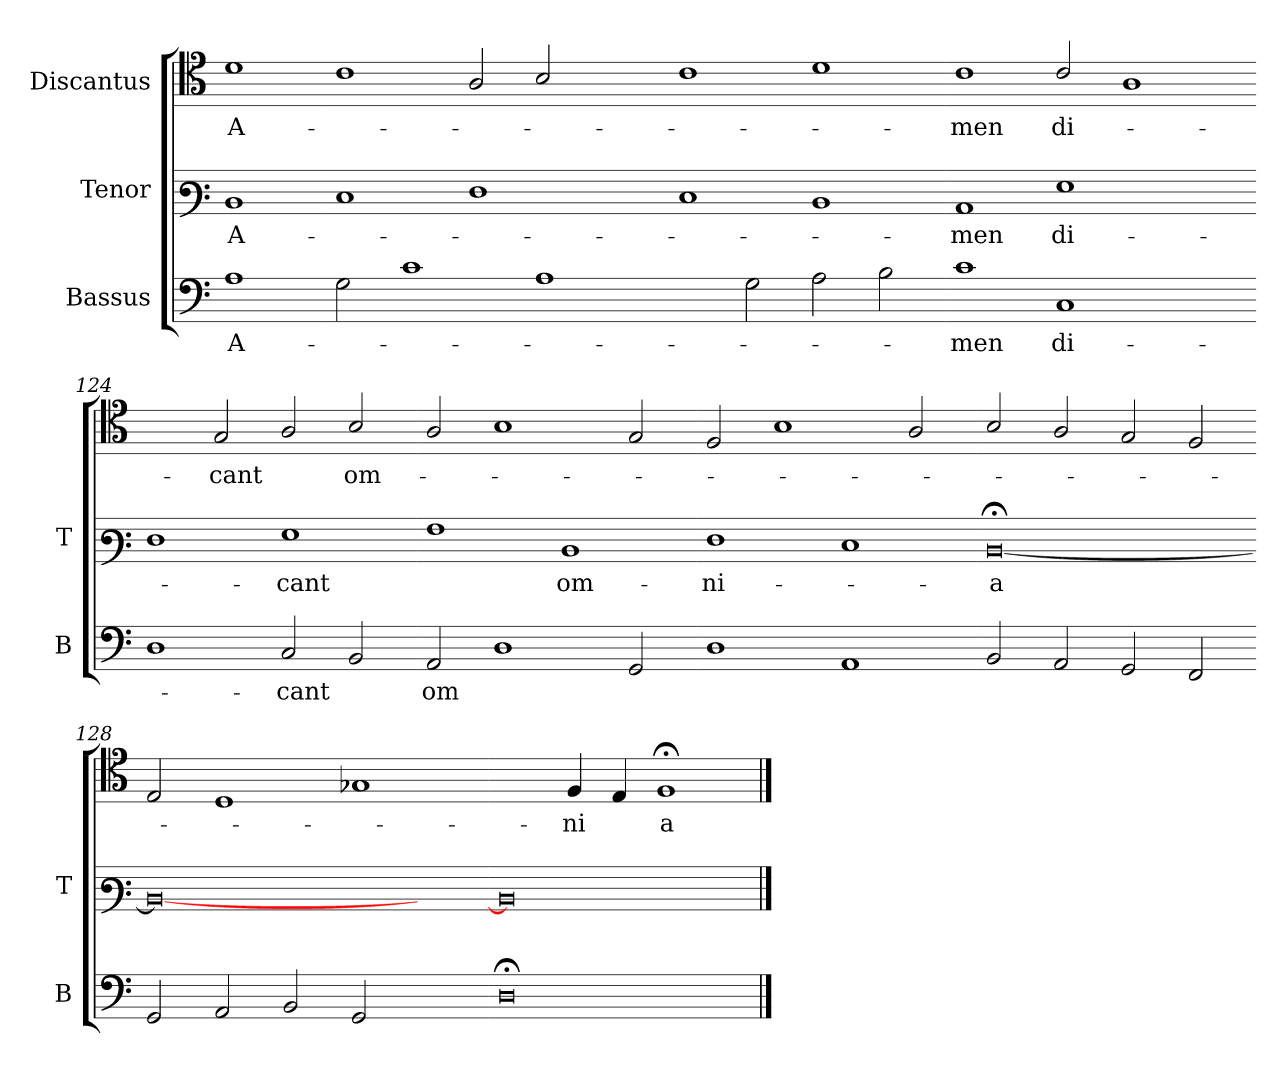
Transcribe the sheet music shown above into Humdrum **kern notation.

**kern	**text	**kern	**text	**kern	**text
*part3	*part3	*part2	*part2	*part1	*part1
*staff3	*staff3	*staff2	*staff2	*staff1	*staff1
*I"Bassus	*	*I"Tenor	*	*I"Discantus	*
*I'B	*	*I'T	*	*	*
*clefF4	*	*clefF3	*	*clefC4	*
*k[]	*	*k[]	*	*k[]	*
*D:dor	*	*D:dor	*	*D:dor	*
=||	=||	=||	=||	=||	=||
1A	A-	1D	A-	1d	A-
=121-	=121-	=121-	=121-	=121-	=121-
2G\	.	1E	.	1c	.
1c	.	.	.	.	.
.	.	1F	.	2A/	.
1A\	.	.	.	2B/	.
.	.	2ryy	.	2ryy	.
=122-	=122-	=122-	=122-	=122-	=122-
2ryy	.	1E	.	1c	.
2G\	.	.	.	.	.
2A\	.	1D	.	1d	.
2B\	.	.	.	.	.
=123-	=123-	=123-	=123-	=123-	=123-
1c	-men	1C	-men	1c	-men
1C	di-	1G	di-	2c/	di-
.	.	.	.	1A\	.
2ryy	.	2ryy	.	.	.
=124-	=124-	=124-	=124-	=124-	=124-
1D	.	1F	.	2ryy	.
.	.	.	.	2G/	-cant
2C/	-cant	1G	-cant	2A/	.
2BB/	.	.	.	2B/	om-
=125-	=125-	=125-	=125-	=125-	=125-
2AA/	om	1A	.	2A/	.
1D	.	.	.	1B	.
.	.	1D	om-	.	.
2GG/	.	.	.	2G/	.
=126-	=126-	=126-	=126-	=126-	=126-
1D	.	1F	-ni-	2F/	.
.	.	.	.	1B	.
1AA	.	1E	.	.	.
.	.	.	.	2A/	.
=127-	=127-	=127-	=127-	=127-	=127-
2BB/	.	[0D;<	-a	2B/	.
2AA/	.	.	.	2A/	.
2GG/	.	.	.	2G/	.
2FF/	.	.	.	2F/	.
=128-	=128-	=128-	=128-	=128-	=128-
2GG/	.	0D_	.	2E/	.
2AA/	.	.	.	1D	.
2BB/	.	.	.	.	.
2GG/	.	.	.	1G-X/	.
2ryy	.	2ryy	.	.	.
=129-	=129-	=129-	=129-	=129-	=129-
0D;<;	.	0D]	.	2ryy	.
.	.	.	.	4F/	-ni
.	.	.	.	4E/	.
.	.	.	.	1F;<;	a
==	==	==	==	==	==
*-	*-	*-	*-	*-	*-
